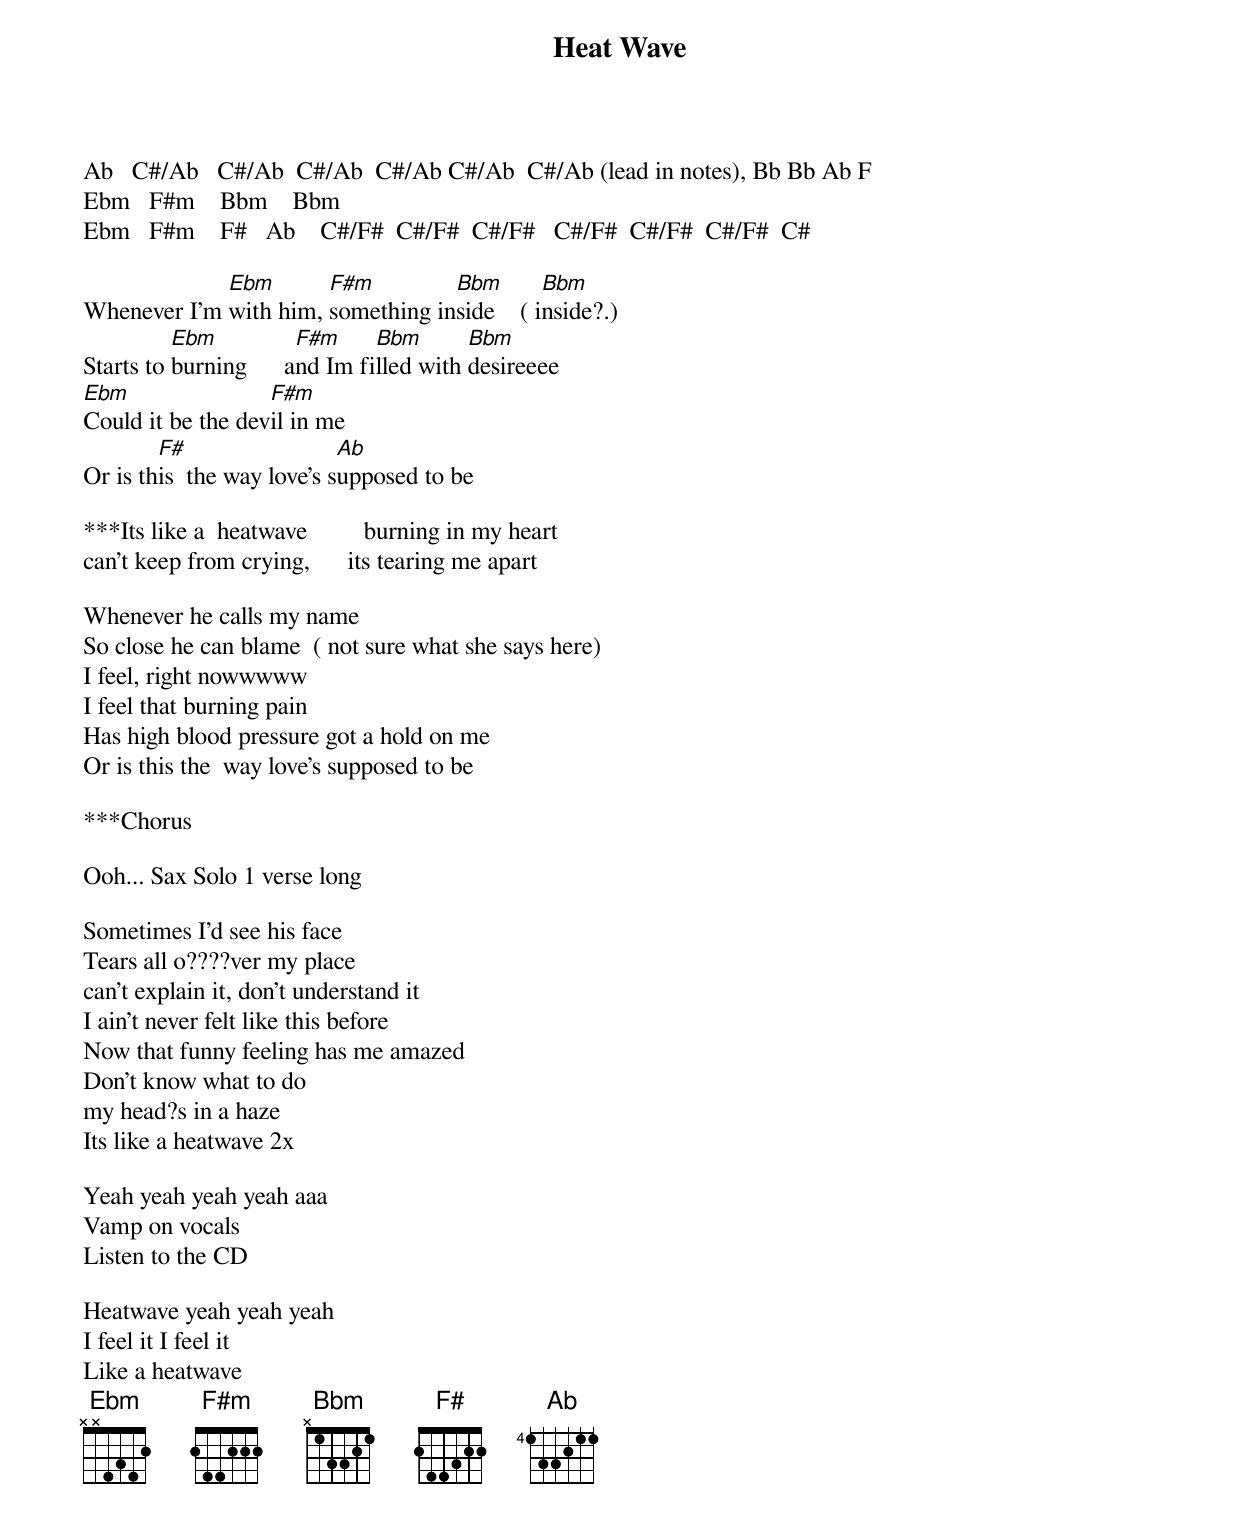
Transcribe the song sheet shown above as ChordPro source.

{title:Heat Wave}

Ab   C#/Ab   C#/Ab  C#/Ab  C#/Ab C#/Ab  C#/Ab (lead in notes), Bb Bb Ab F
Ebm   F#m    Bbm    Bbm
Ebm   F#m    F#   Ab    C#/F#  C#/F#  C#/F#   C#/F#  C#/F#  C#/F#  C#

Whenever I'm [Ebm]with him, [F#m]something in[Bbm]side    ( i[Bbm]nside?.)
Starts to [Ebm]burning      a[F#m]nd Im fi[Bbm]lled with [Bbm]desireeee
[Ebm]Could it be the dev[F#m]il in me
Or is th[F#]is  the way love's s[Ab]upposed to be

***Its like a  heatwave         burning in my heart
can't keep from crying,      its tearing me apart

Whenever he calls my name
So close he can blame  ( not sure what she says here)
I feel, right nowwwww
I feel that burning pain
Has high blood pressure got a hold on me
Or is this the  way love's supposed to be

***Chorus

Ooh... Sax Solo 1 verse long

Sometimes I'd see his face
Tears all o????ver my place
can't explain it, don't understand it
I ain't never felt like this before
Now that funny feeling has me amazed
Don't know what to do
my head?s in a haze
Its like a heatwave 2x

Yeah yeah yeah yeah aaa
Vamp on vocals
Listen to the CD

Heatwave yeah yeah yeah
I feel it I feel it
Like a heatwave
